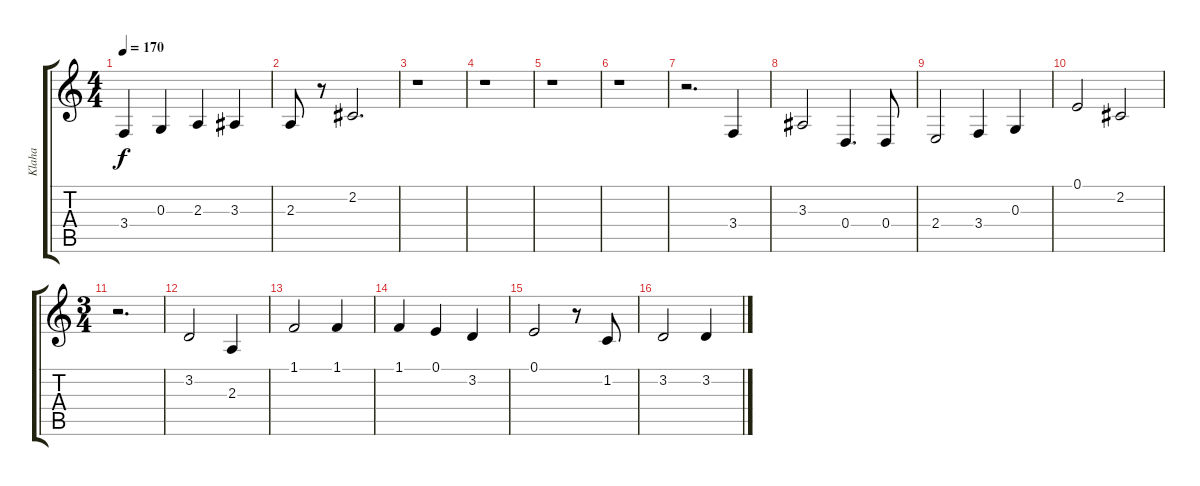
\track ("Klaha" "Klaha") {instrument cello}
\staff {score tabs}
\tuning (E4 B3 G3 D3 A2 E2) {hide}
\ts (4 4)
\tempo 170
\clef g2
\ks c
3.4.4{dy f} 0.3.4 2.3.4 3.3.4 |
2.3.8 r.8 2.2.2{d} |
r.1 |
r.1 |
r.1 |
r.1 |
r.2{d} 3.4.4{volume 11} |
3.3.2 0.4.4{d} 0.4.8 |
2.4.2 3.4.4 0.3.4 |
0.1.2 2.2.2 |
\ts (3 4)
r.2{d} |
3.2.2{volume 12} 2.3.4 |
1.1.2 1.1.4 |
1.1.4 0.1.4 3.2.4 |
0.1.2 r.8 1.2.8 |
3.2.2 3.2.4
